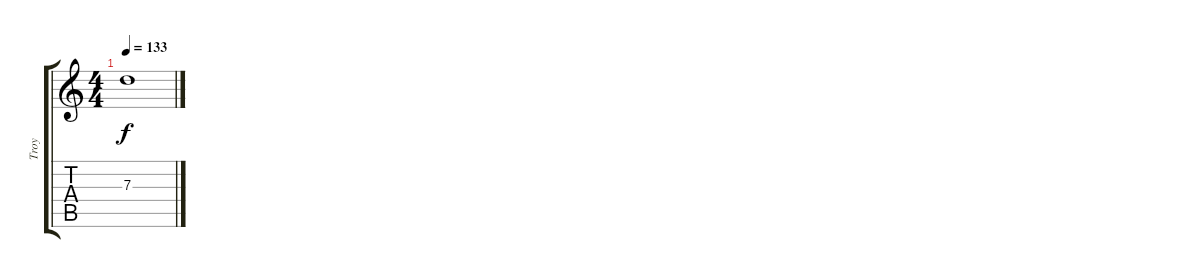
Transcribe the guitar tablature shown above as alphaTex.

\track ("Troy" "Troy") {instrument distortionguitar}
\staff {score tabs}
\tuning (E4 B3 G3 D3 A2 E2) {hide}
\ts (4 4)
\tempo 133
\clef g2
\ks c
7.3.1{dy f}
